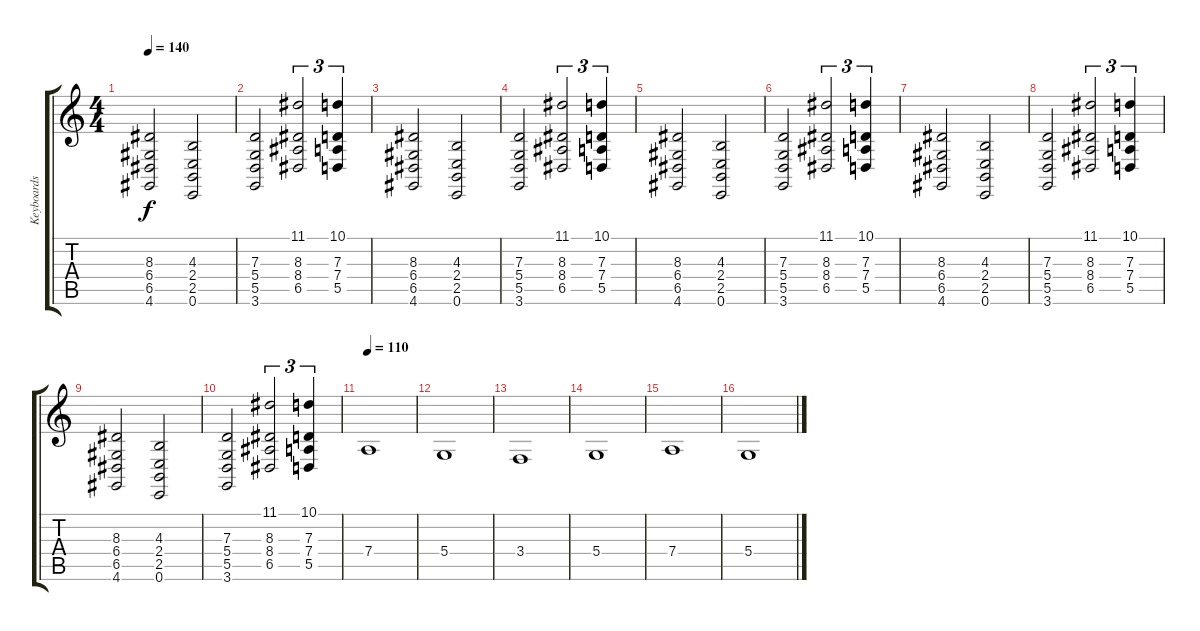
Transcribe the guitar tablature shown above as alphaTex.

\track ("Keyboards" "Keyboards") {instrument choiraahs}
\staff {score tabs}
\tuning (E4 B3 G3 D3 A2 E2) {hide}
\ts (4 4)
\tempo 140
\clef g2
\ks c
(8.3 6.4 6.5 4.6).2{dy f} (4.3 2.4 2.5 0.6).2 |
(7.3 5.4 5.5 3.6).2 (11.1 8.3 8.4 6.5).2{tu (3 2)} (10.1 7.3 7.4 5.5).4{tu (3 2)} |
(8.3 6.4 6.5 4.6).2 (4.3 2.4 2.5 0.6).2 |
(7.3 5.4 5.5 3.6).2 (11.1 8.3 8.4 6.5).2{tu (3 2)} (10.1 7.3 7.4 5.5).4{tu (3 2)} |
(8.3 6.4 6.5 4.6).2 (4.3 2.4 2.5 0.6).2 |
(7.3 5.4 5.5 3.6).2 (11.1 8.3 8.4 6.5).2{tu (3 2)} (10.1 7.3 7.4 5.5).4{tu (3 2)} |
(8.3 6.4 6.5 4.6).2 (4.3 2.4 2.5 0.6).2 |
(7.3 5.4 5.5 3.6).2 (11.1 8.3 8.4 6.5).2{tu (3 2)} (10.1 7.3 7.4 5.5).4{tu (3 2)} |
(8.3 6.4 6.5 4.6).2 (4.3 2.4 2.5 0.6).2 |
(7.3 5.4 5.5 3.6).2 (11.1 8.3 8.4 6.5).2{tu (3 2)} (10.1 7.3 7.4 5.5).4{tu (3 2)} |
\tempo 110
7.4.1{volume 12} |
5.4.1 |
3.4.1 |
5.4.1 |
7.4.1 |
5.4.1
